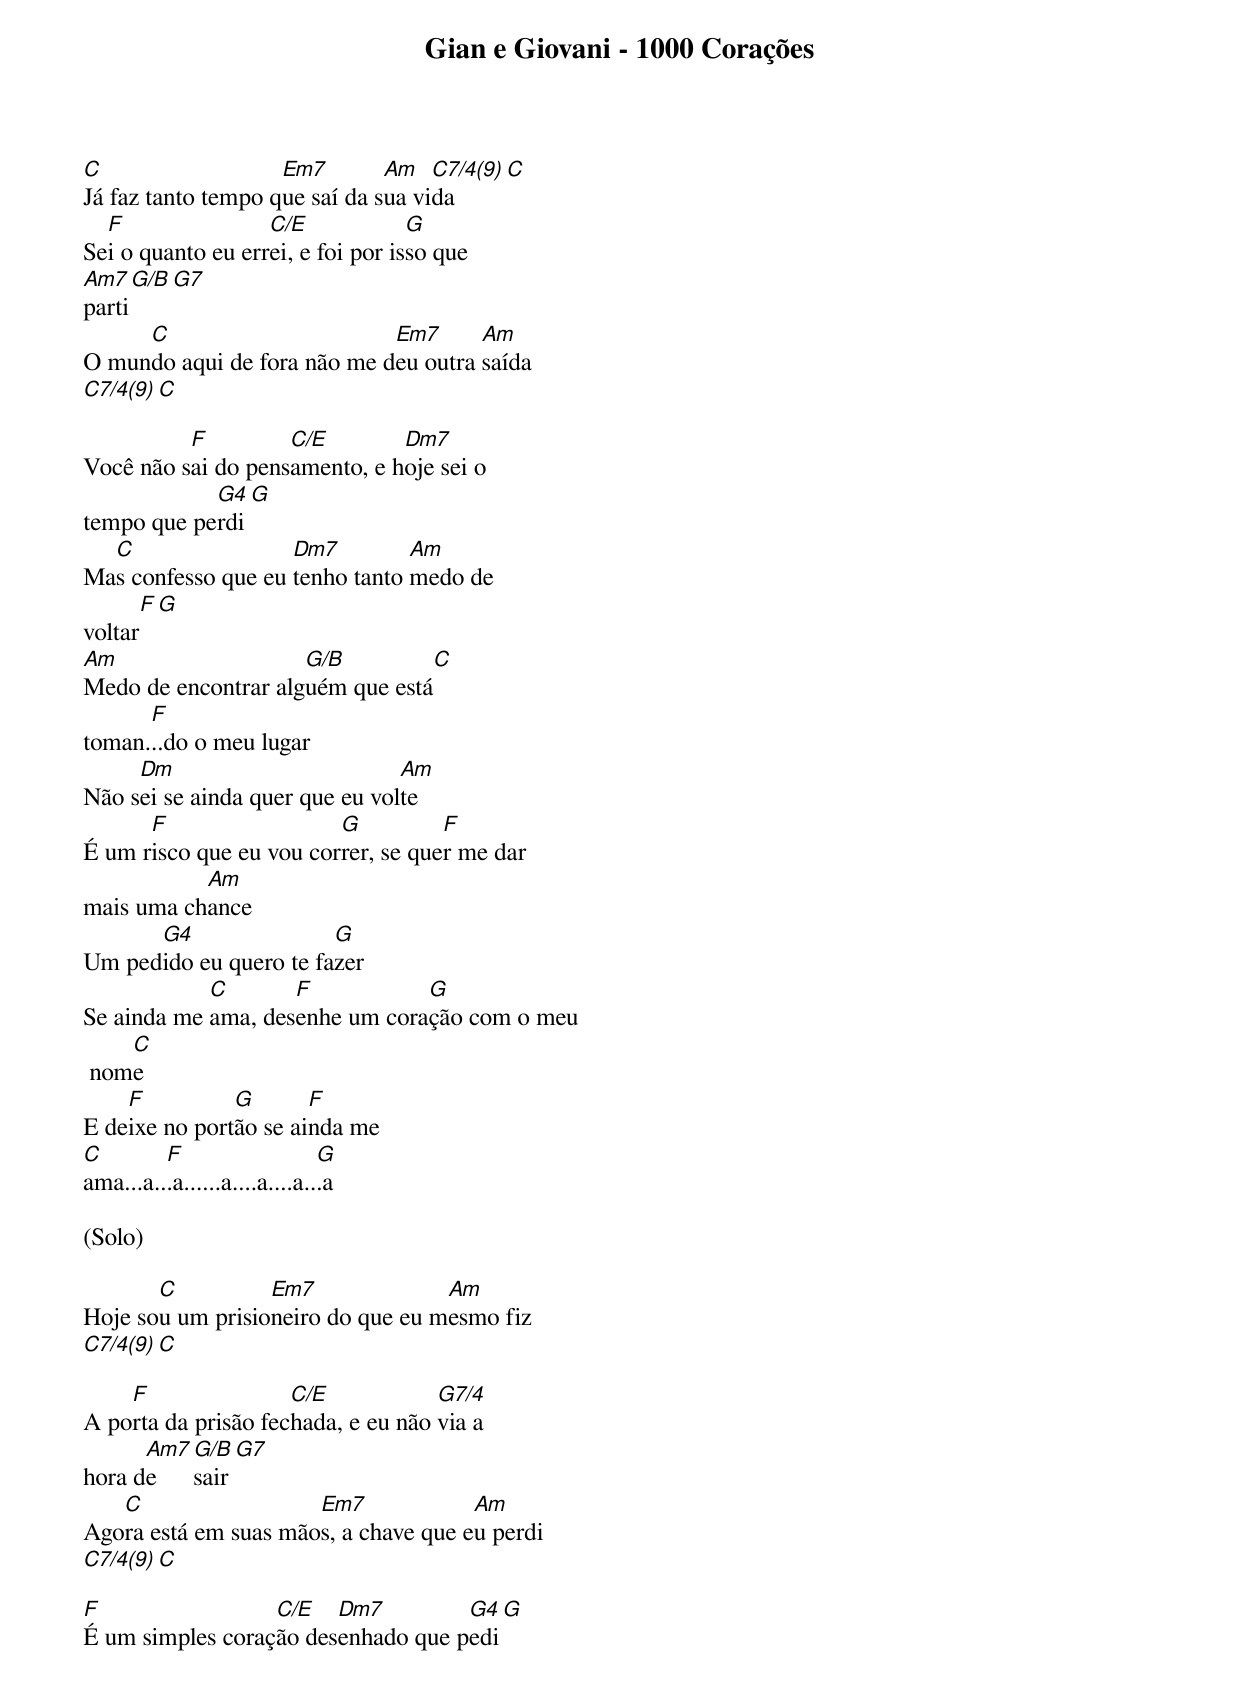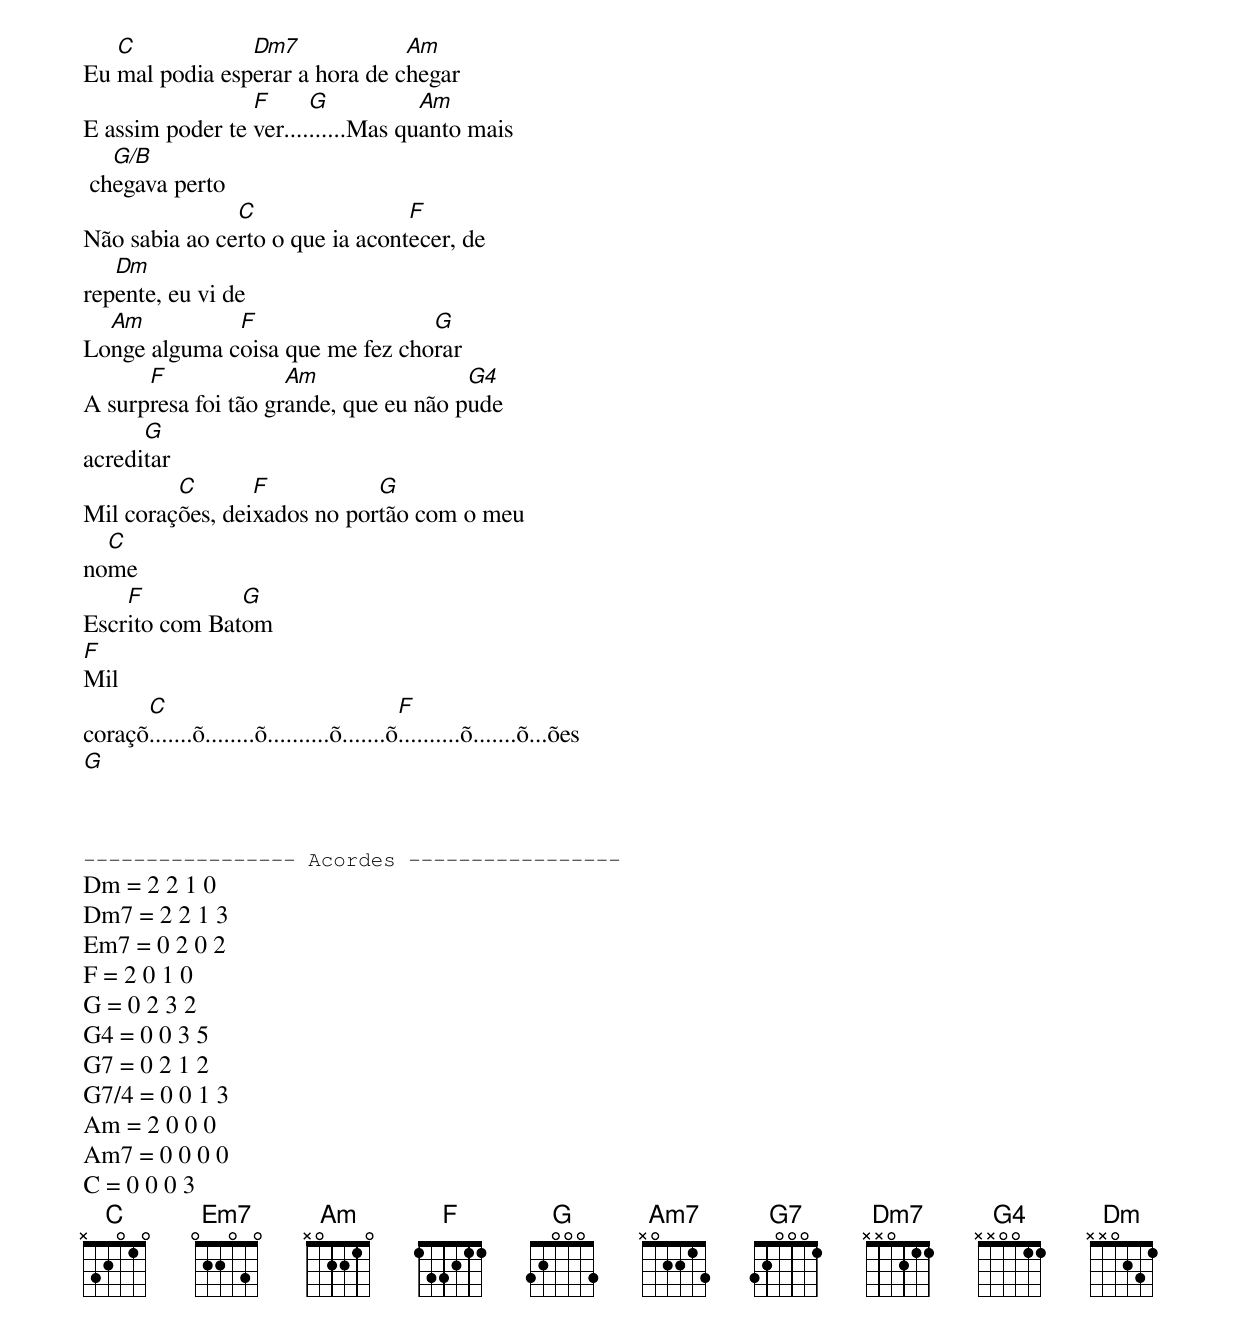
Gian e Giovani - 1000 Corações

C                   Em7        Am   C7/4(9) C
Já faz tanto tempo que saí da sua vida
  F                C/E             G
Sei o quanto eu errei, e foi por isso que
Am7  G/B  G7
parti
     C                       Em7      Am
O mundo aqui de fora não me deu outra saída
C7/4(9) C

          F         C/E        Dm7
Você não sai do pensamento, e hoje sei o
            G4   G
tempo que perdi
  C                 Dm7         Am
Mas confesso que eu tenho tanto medo de
       F  G
voltar
Am                   G/B            C
Medo de encontrar alguém que está
      F
toman...do o meu lugar
     Dm                         Am
Não sei se ainda quer que eu volte
      F                  G          F
É um risco que eu vou correr, se quer me dar
           Am
mais uma chance
      G4                G
Um pedido eu quero te fazer
            C       F           G
Se ainda me ama, desenhe um coração com o meu
    C
 nome
    F          G       F
E deixe no portão se ainda me
C        F                    G
ama...a...a......a....a....a...a

(Solo)

       C          Em7              Am
Hoje sou um prisioneiro do que eu mesmo fiz
C7/4(9)  C

    F                C/E            G7/4
A porta da prisão fechada, e eu não via a
      Am7   G/B   G7
hora de     sair
   C                  Em7             Am
Agora está em suas mãos, a chave que eu perdi
  C7/4(9) C

F                 C/E   Dm7         G4  G
É um simples coração desenhado que pedi
   C            Dm7             Am
Eu mal podia esperar a hora de chegar
                 F      G           Am
E assim poder te ver..........Mas quanto mais
   G/B
 chegava perto
               C                 F
Não sabia ao certo o que ia acontecer, de
   Dm
repente, eu vi de
  Am          F                  G
Longe alguma coisa que me fez chorar
      F              Am                G4
A surpresa foi tão grande, que eu não pude
      G
acreditar
         C       F           G
Mil corações, deixados no portão com o meu
  C
nome
    F          G
Escrito com Batom
F
Mil
      C                                   F
coraçõ.......õ........õ..........õ.......õ..........õ.......õ...ões
                    G



----------------- Acordes -----------------
Dm = 2 2 1 0
Dm7 = 2 2 1 3
Em7 = 0 2 0 2
F = 2 0 1 0
G = 0 2 3 2
G4 = 0 0 3 5
G7 = 0 2 1 2
G7/4 = 0 0 1 3
Am = 2 0 0 0
Am7 = 0 0 0 0
C = 0 0 0 3
